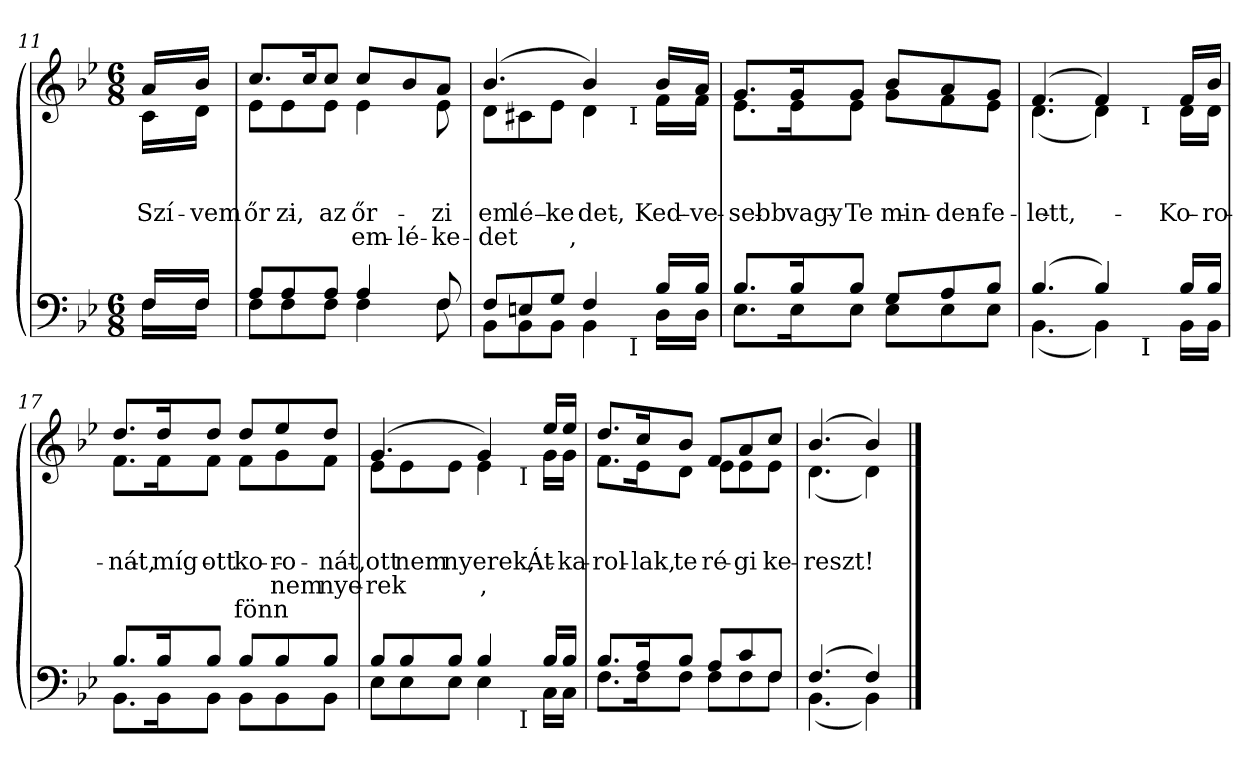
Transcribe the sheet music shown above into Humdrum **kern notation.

**kern	**kern	**text	**text	**text	**text	**text
*part2	*part1	*part1	*part1	*part1	*part1	*part1
*staff2	*staff1	*staff1	*staff1	*staff1	*staff1	*staff1
!!LO:LB:g=z
*clefF4	*clefG2	*	*	*	*	*
*k[b-e-]	*k[b-e-]	*	*	*	*	*
*B-:	*B-:	*	*	*	*	*
*M6/8	*M6/8	*	*	*	*	*
=11	=11	=11	=11	=11	=11	=11
*^	*^	*	*	*	*	*
!	!	!	!	!	!	!LO:LY:b	!	!
16F/LL	16F\LL	16a/LL	16c\LL	.	.	Szí-	.	.
!	!	!	!	!	!	!LO:LY:b	!	!
16F/JJ	16F\JJ	16b-/JJ	16d\JJ	.	.	-vem	.	.
=12	=12	=12	=12	=12	=12	=12	=12	=12
!	!	!	!	!	!	!LO:LY:b	!	!
8A/L	8F\L	8.cc/L	8e-\L	.	.	őr-	.	.
!	!	!	!	!	!	!LO:LY:b	!	!
8A/	8F\	.	8e-\	.	.	-zi,	.	.
.	.	16cc/K	.	.	.	.	.	.
!	!	!	!	!	!	!LO:LY:b	!	!
8A/J	8F\J	8cc/J	8e-\J	.	.	az	.	.
!	!	!	!	!	!	!	!LO:LY:a	!
!	!	!	!	!	!	!LO:LY:b	!	!
4A/	4F\	8cc/L	4e-\	.	.	őr-	em-	.
!	!	!	!	!	!	!	!LO:LY:a	!
.	.	8b-/	.	.	.	.	-lé-	.
!	!	!	!	!	!	!	!LO:LY:a	!
!	!	!	!	!	!	!LO:LY:b	!	!
8F/	8F\	8a/J	8e-\	.	.	-zi	-ke-	.
*	*	*v	*v	*	*	*	*	*
=13	=13	=13	=13	=13	=13	=13	=13
*	*	*^	*	*	*	*	*
!	!	!	!	!	!	!	!LO:LY:a	!
!	!	!	!	!	!	!LO:LY:b	!	!
*	*^	*	*^	*	*	*	*	*
8F/L	8BB-\L	2ryy	(>4.b-/	8d\L	2ryy	.	.	em-	-det	.
!	!	!	!	!	!	!	!	!LO:LY:b	!	!
8En/	8BB-\	.	.	8c#X\	.	.	.	-lé-	.	.
!	!	!	!	!	!	!	!	!LO:LY:b	!	!
8G/J	8BB-\J	.	.	8e-\J	.	.	.	-ke-	.	.
!	!	!	!	!	!	!	!	!	!LO:LY:a	!
!	!	!	!	!	!	!	!	!LO:LY:b	!	!
4F/	4BB-\	.	4b-/)	4d\	.	.	.	-det,	,	.
.	.	32ryy	.	.	32ryy	.	.	.	.	.
!	!	!	!	!	!LO:TX:b:t=I	!	!	!	!	!
!	!	!LO:TX:b:t=I	!	!	!	!	!	!	!	!
.	.	8..ryy	.	.	8..ryy	.	.	.	.	.
!	!	!	!	!	!	!	!	!LO:LY:b	!	!
16B-/LL	16D\LL	.	16b-/LL	16f\LL	.	.	.	Ked-	.	.
!	!	!	!	!	!	!	!	!LO:LY:b	!	!
16B-/JJ	16D\JJ	.	16a/JJ	16f\JJ	.	.	.	-ve-	.	.
*	*v	*v	*	*	*	*	*	*	*	*
*	*	*	*v	*v	*	*	*	*	*
=14	=14	=14	=14	=14	=14	=14	=14	=14
*	*^	*	*^	*	*	*	*	*
!	!	!	!	!	!	!	!	!LO:LY:b	!	!
*	*v	*v	*	*	*	*	*	*	*	*
*	*	*	*v	*v	*	*	*	*	*
8.B-/L	8.E-\L	8.g/L	8.e-\L	.	.	-sebb	.	.
!	!	!	!	!	!	!LO:LY:b	!	!
16B-/K	16E-\K	16g/K	16e-\K	.	.	vagy	.	.
!	!	!	!	!	!	!LO:LY:b	!	!
8B-/J	8E-\J	8g/J	8e-\J	.	.	Te	.	.
!	!	!	!	!	!	!LO:LY:b	!	!
8G/L	8E-\L	8b-/L	8g\L	.	.	min-	.	.
!	!	!	!	!	!	!LO:LY:b	!	!
8A/	8E-\	8a/	8f\	.	.	-den	.	.
!	!	!	!	!	!	!LO:LY:b	!	!
8B-/J	8E-\J	8g/J	8e-\J	.	.	fe-	.	.
=15	=15	=15	=15	=15	=15	=15	=15	=15
!	!	!	!	!	!	!LO:LY:b	!	!
*	*^	*	*^	*	*	*	*	*
(>4.B-/	(<4.BB-\	2ryy	(>4.f/	(<4.d\	2ryy	.	.	-lett,	.	.
4B-/)	4BB-\)	.	4f/)	4d\)	.	.	.	.	.	.
.	.	32ryy	.	.	32ryy	.	.	.	.	.
!	!	!	!	!	!LO:TX:b:t=I	!	!	!	!	!
!	!	!LO:TX:b:t=I	!	!	!	!	!	!	!	!
.	.	16.ryy	.	.	16.ryy	.	.	.	.	.
*	*v	*v	*	*	*	*	*	*	*	*
*	*	*	*v	*v	*	*	*	*	*
!!LO:LB:g=z
=16-	=16-	=16-	=16-	=16-	=16-	=16-	=16-	=16-
*	*^	*	*^	*	*	*	*	*
!	!	!	!	!	!	!	!	!LO:LY:b	!	!
*	*v	*v	*	*	*	*	*	*	*	*
*	*	*	*v	*v	*	*	*	*	*
16B-/LL	16BB-\LL	16f/LL	16d\LL	.	.	Ko-	.	.
!	!	!	!	!	!	!LO:LY:b	!	!
16B-/JJ	16BB-\JJ	16b-/JJ	16d\JJ	.	.	-ro-	.	.
=17	=17	=17	=17	=17	=17	=17	=17	=17
!	!	!	!	!	!	!LO:LY:b	!	!
8.B-/L	8.BB-\L	8.dd/L	8.f\L	.	.	-nát,	.	.
!	!	!	!	!	!	!LO:LY:b	!	!
16B-/K	16BB-\K	16dd/K	16f\K	.	.	míg	.	.
!	!	!	!	!	!	!LO:LY:b	!	!
8B-/J	8BB-\J	8dd/J	8f\J	.	.	ott	.	.
!	!	!	!	!	!	!	!	!LO:LY:a
!	!	!	!	!	!	!LO:LY:b	!	!
8B-/L	8BB-\L	8dd/L	8f\L	.	.	ko-	.	fönn
!	!	!	!	!	!	!	!LO:LY:a	!
!	!	!	!	!	!	!LO:LY:b	!	!
8B-/	8BB-\	8ee-/	8g\	.	.	-ro-	nem	.
!	!	!	!	!	!	!	!LO:LY:a	!
!	!	!	!	!	!	!LO:LY:b	!	!
8B-/J	8BB-\J	8dd/J	8f\J	.	.	-nát,	nye-	.
*	*	*v	*v	*	*	*	*	*
=18	=18	=18	=18	=18	=18	=18	=18
*	*	*^	*	*	*	*	*
!	!	!	!	!	!	!	!LO:LY:a	!
!	!	!	!	!	!	!LO:LY:b	!	!
*	*^	*	*^	*	*	*	*	*
8B-/L	8E-\L	2ryy	(>4.g/	8e-\L	2ryy	.	.	ott	-rek	.
!	!	!	!	!	!	!	!	!LO:LY:b	!	!
8B-/	8E-\	.	.	8e-\	.	.	.	nem	.	.
!	!	!	!	!	!	!	!	!LO:LY:b	!	!
8B-/J	8E-\J	.	.	8e-\J	.	.	.	nyerek,	.	.
!	!	!	!	!	!	!	!	!	!LO:LY:a	!
4B-/	4E-\	.	4g/)	4e-\	.	.	.	.	,	.
.	.	32ryy	.	.	32ryy	.	.	.	.	.
!	!	!	!	!	!LO:TX:b:t=I	!	!	!	!	!
!	!	!LO:TX:b:t=I	!	!	!	!	!	!	!	!
.	.	8..ryy	.	.	8..ryy	.	.	.	.	.
!	!	!	!	!	!	!	!	!LO:LY:b	!	!
16B-/LL	16C\LL	.	16ee-/LL	16g\LL	.	.	.	Át-	.	.
!	!	!	!	!	!	!	!	!LO:LY:b	!	!
16B-/JJ	16C\JJ	.	16ee-/JJ	16g\JJ	.	.	.	-ka-	.	.
*	*v	*v	*	*	*	*	*	*	*	*
*	*	*	*v	*v	*	*	*	*	*
=19	=19	=19	=19	=19	=19	=19	=19	=19
*	*^	*	*^	*	*	*	*	*
!	!	!	!	!	!	!	!	!LO:LY:b	!	!
*	*v	*v	*	*	*	*	*	*	*	*
*	*	*	*v	*v	*	*	*	*	*
8.B-/L	8.F\L	8.dd/L	8.f\L	.	.	-rol-	.	.
!	!	!	!	!	!	!LO:LY:b	!	!
16A/K	16F\K	16cc/K	16e-\K	.	.	-lak,	.	.
!	!	!	!	!	!	!LO:LY:b	!	!
8B-/J	8F\J	8b-/J	8d\J	.	.	te	.	.
!	!	!	!	!	!	!LO:LY:b	!	!
8A/L	8F\L	8f/L	8e-\L	.	.	ré-	.	.
!	!	!	!	!	!	!LO:LY:b	!	!
8c/	8F\	8a/	8e-\	.	.	-gi	.	.
!	!	!	!	!	!	!LO:LY:b	!	!
8F/J	8F\J	8cc/J	8e-\J	.	.	ke-	.	.
=20	=20	=20	=20	=20	=20	=20	=20	=20
!	!	!	!	!	!	!LO:LY:b	!	!
(>4.F/	(<4.BB-\	(>4.b-/	(<4.d\	.	.	-reszt!	.	.
4F/)	4BB-\)	4b-/)	4d\)	.	.	.	.	.
*v	*v	*	*	*	*	*	*	*
*	*v	*v	*	*	*	*	*
==	==	==	==	==	==	==
*-	*-	*-	*-	*-	*-	*-
